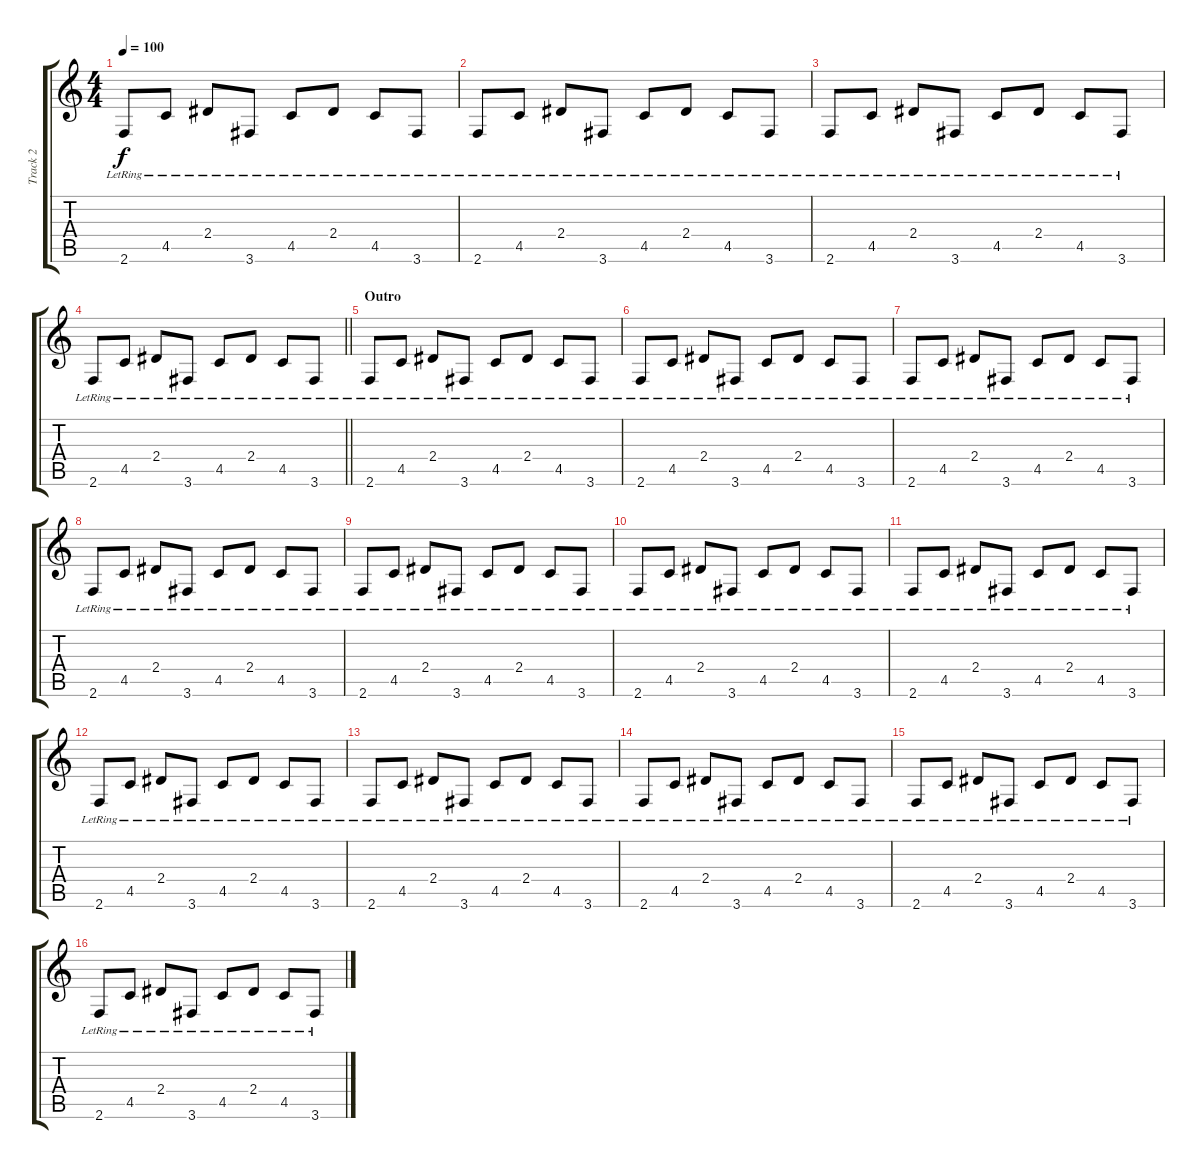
\track ("Track 2" "Track 2") {instrument electricguitarclean}
\staff {score tabs}
\tuning (Eb4 Bb3 Gb3 Db3 Ab2 Eb2) {hide}
\ts (4 4)
\tempo 100
\clef g2
\ks c
2.6{lr}.8{dy f} 4.5{lr}.8 2.4{lr}.8 3.6{lr}.8 4.5{lr}.8 2.4{lr}.8 4.5{lr}.8 3.6{lr}.8 |
2.6{lr}.8 4.5{lr}.8 2.4{lr}.8 3.6{lr}.8 4.5{lr}.8 2.4{lr}.8 4.5{lr}.8 3.6{lr}.8 |
2.6{lr}.8 4.5{lr}.8 2.4{lr}.8 3.6{lr}.8 4.5{lr}.8 2.4{lr}.8 4.5{lr}.8 3.6{lr}.8 |
\barLineRight lightlight
2.6{lr}.8 4.5{lr}.8 2.4{lr}.8 3.6{lr}.8 4.5{lr}.8 2.4{lr}.8 4.5{lr}.8 3.6{lr}.8 |
\section ("" "Outro")
2.6{lr}.8 4.5{lr}.8 2.4{lr}.8 3.6{lr}.8 4.5{lr}.8 2.4{lr}.8 4.5{lr}.8 3.6{lr}.8 |
2.6{lr}.8 4.5{lr}.8 2.4{lr}.8 3.6{lr}.8 4.5{lr}.8 2.4{lr}.8 4.5{lr}.8 3.6{lr}.8 |
2.6{lr}.8 4.5{lr}.8 2.4{lr}.8 3.6{lr}.8 4.5{lr}.8 2.4{lr}.8 4.5{lr}.8 3.6{lr}.8 |
2.6{lr}.8 4.5{lr}.8 2.4{lr}.8 3.6{lr}.8 4.5{lr}.8 2.4{lr}.8 4.5{lr}.8 3.6{lr}.8 |
2.6{lr}.8 4.5{lr}.8 2.4{lr}.8 3.6{lr}.8 4.5{lr}.8 2.4{lr}.8 4.5{lr}.8 3.6{lr}.8 |
2.6{lr}.8 4.5{lr}.8 2.4{lr}.8 3.6{lr}.8 4.5{lr}.8 2.4{lr}.8 4.5{lr}.8 3.6{lr}.8 |
2.6{lr}.8 4.5{lr}.8 2.4{lr}.8 3.6{lr}.8 4.5{lr}.8 2.4{lr}.8 4.5{lr}.8 3.6{lr}.8 |
2.6{lr}.8 4.5{lr}.8 2.4{lr}.8 3.6{lr}.8 4.5{lr}.8 2.4{lr}.8 4.5{lr}.8 3.6{lr}.8 |
2.6{lr}.8 4.5{lr}.8 2.4{lr}.8 3.6{lr}.8 4.5{lr}.8 2.4{lr}.8 4.5{lr}.8 3.6{lr}.8 |
2.6{lr}.8 4.5{lr}.8 2.4{lr}.8 3.6{lr}.8 4.5{lr}.8 2.4{lr}.8 4.5{lr}.8 3.6{lr}.8 |
2.6{lr}.8 4.5{lr}.8 2.4{lr}.8 3.6{lr}.8 4.5{lr}.8 2.4{lr}.8 4.5{lr}.8 3.6{lr}.8 |
2.6{lr}.8 4.5{lr}.8 2.4{lr}.8 3.6{lr}.8 4.5{lr}.8 2.4{lr}.8 4.5{lr}.8 3.6{lr}.8
